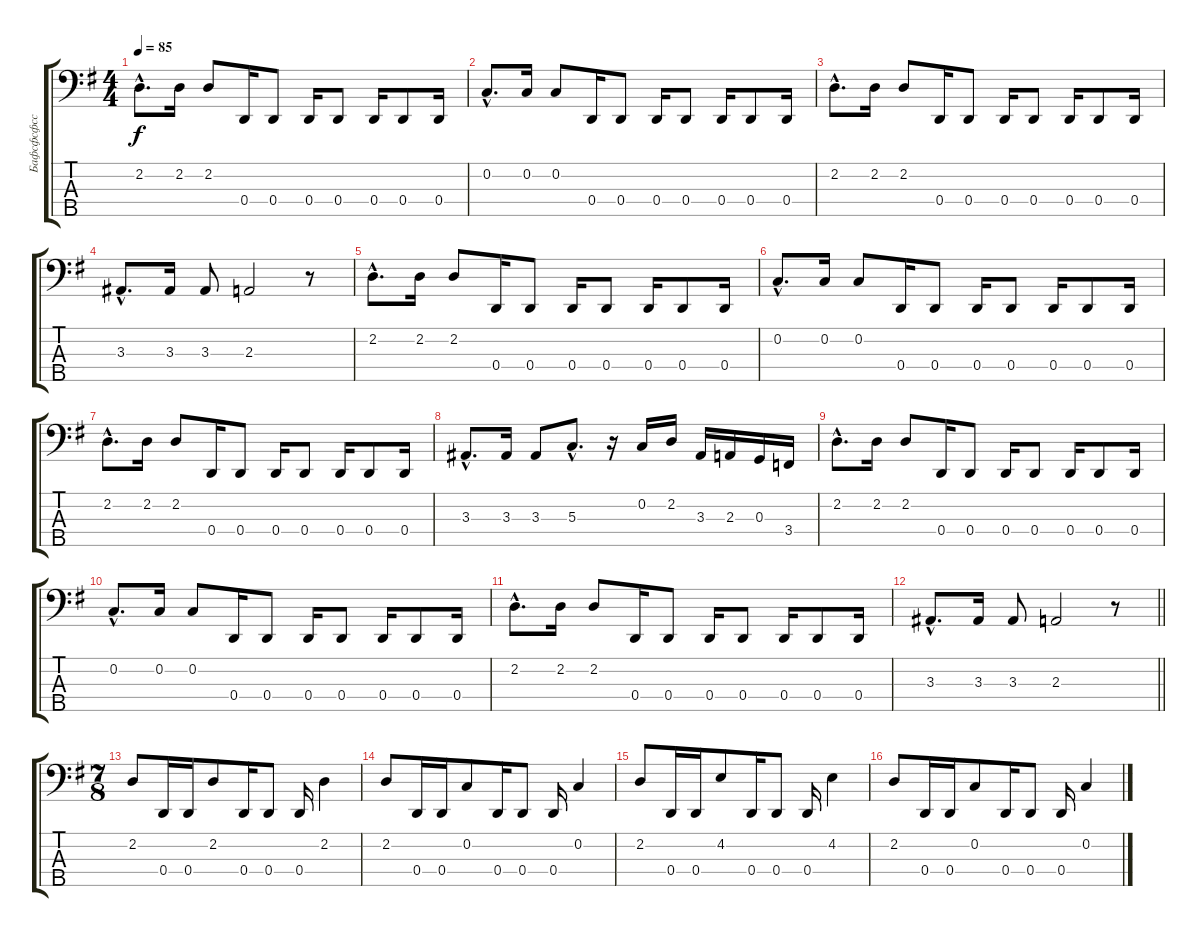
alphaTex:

\track ("Бафсфсфсс :)" "Бафсфсфсс ") {instrument electricbasspick}
\staff {score tabs}
\tuning (F2 C2 G1 D1 A0) {hide}
\ts (4 4)
\tempo 85
\clef f4
\ks eminor
2.2{hac}.8{d dy f} 2.2.16 2.2.8 0.4.16 0.4.8 0.4.16 0.4.8 0.4.16 0.4.8 0.4.16 |
0.2{hac}.8{d} 0.2.16 0.2.8 0.4.16 0.4.8 0.4.16 0.4.8 0.4.16 0.4.8 0.4.16 |
2.2{hac}.8{d} 2.2.16 2.2.8 0.4.16 0.4.8 0.4.16 0.4.8 0.4.16 0.4.8 0.4.16 |
3.3{hac}.8{d} 3.3.16 3.3.8 2.3.2 r.8 |
2.2{hac}.8{d} 2.2.16 2.2.8 0.4.16 0.4.8 0.4.16 0.4.8 0.4.16 0.4.8 0.4.16 |
0.2{hac}.8{d} 0.2.16 0.2.8 0.4.16 0.4.8 0.4.16 0.4.8 0.4.16 0.4.8 0.4.16 |
2.2{hac}.8{d} 2.2.16 2.2.8 0.4.16 0.4.8 0.4.16 0.4.8 0.4.16 0.4.8 0.4.16 |
3.3{hac}.8{d} 3.3.16 3.3.8 5.3{hac}.8{d} r.16 0.2.16 2.2.16 3.3.16 2.3.16 0.3.16 3.4.16 |
2.2{hac}.8{d} 2.2.16 2.2.8 0.4.16 0.4.8 0.4.16 0.4.8 0.4.16 0.4.8 0.4.16 |
0.2{hac}.8{d} 0.2.16 0.2.8 0.4.16 0.4.8 0.4.16 0.4.8 0.4.16 0.4.8 0.4.16 |
2.2{hac}.8{d} 2.2.16 2.2.8 0.4.16 0.4.8 0.4.16 0.4.8 0.4.16 0.4.8 0.4.16 |
\barLineRight lightlight
3.3{hac}.8{d} 3.3.16 3.3.8 2.3.2 r.8 |
\ts (7 8)
\section ("" "")
2.2.8 0.4.16 0.4.16 2.2.8 0.4.16 0.4.8 0.4.16 2.2.4 |
2.2.8 0.4.16 0.4.16 0.2.8 0.4.16 0.4.8 0.4.16 0.2.4 |
2.2.8 0.4.16 0.4.16 4.2.8 0.4.16 0.4.8 0.4.16 4.2.4 |
2.2.8 0.4.16 0.4.16 0.2.8 0.4.16 0.4.8 0.4.16 0.2.4
